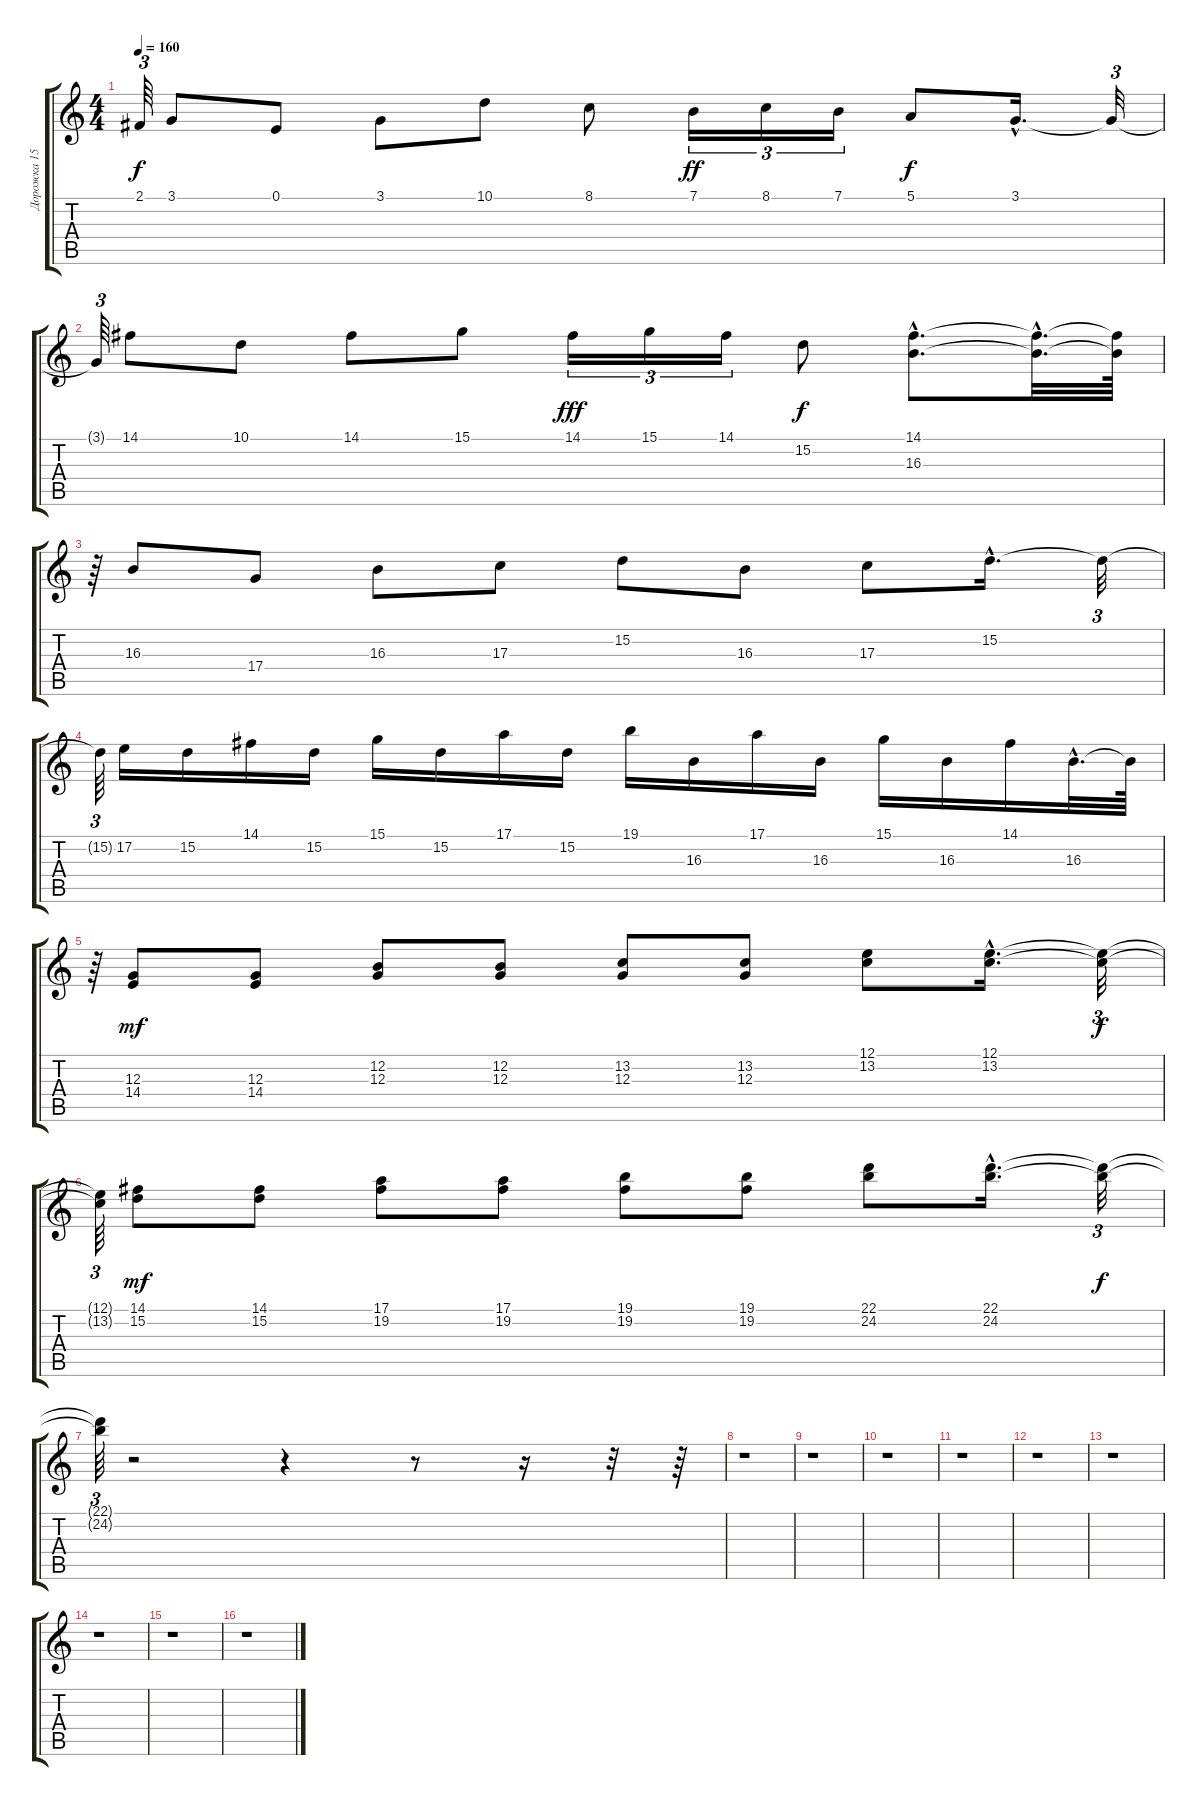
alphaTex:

\track ("Дорожка 15" "Дорожка 15") {instrument flute}
\staff {score tabs}
\tuning (E4 B3 G3 D3 A2 E2) {hide}
\ts (4 4)
\tempo 160
\clef g2
\ks c
2.1{t}.64{tu (3 2) dy f} 3.1.8 0.1.8 3.1.8 10.1.8 8.1.8 7.1.16{tu (3 2) dy ff} 8.1.16{tu (3 2)} 7.1.16{tu (3 2)} 5.1.8{dy f} 3.1{hac}.16{d} 3.1{t}.32{tu (3 2)} |
3.1{t}.64{tu (3 2)} 14.1.8 10.1.8 14.1.8 15.1.8 14.1.16{tu (3 2) dy fff} 15.1.16{tu (3 2)} 14.1.16{tu (3 2)} 15.2.8{dy f} (14.1{hac} 16.3{hac}).8{d} (14.1{hac t} 16.3{hac t}).32{d} (14.1{t} 16.3{t}).64 |
r.64{tu (3 2)} 16.3.8 17.4.8 16.3.8 17.3.8 15.2.8 16.3.8 17.3.8 15.2{hac}.16{d} 15.2{t}.32{tu (3 2)} |
15.2{t}.64{tu (3 2)} 17.2.16 15.2.16 14.1.16 15.2.16 15.1.16 15.2.16 17.1.16 15.2.16 19.1.16 16.3.16 17.1.16 16.3.16 15.1.16 16.3.16 14.1.16 16.3{hac}.32{d} 16.3{t}.64 |
r.64{tu (3 2)} (12.3 14.4).8{dy mf} (12.3 14.4).8 (12.2 12.3).8 (12.2 12.3).8 (13.2 12.3).8 (13.2 12.3).8 (12.1 13.2).8 (12.1{hac} 13.2{hac}).16{d} (12.1{t} 13.2{t}).32{tu (3 2) dy f} |
(12.1{t} 13.2{t}).64{tu (3 2)} (14.1 15.2).8{dy mf} (14.1 15.2).8 (17.1 19.2).8 (17.1 19.2).8 (19.1 19.2).8 (19.1 19.2).8 (22.1 24.2).8 (22.1{hac} 24.2{hac}).16{d} (22.1{t} 24.2{t}).32{tu (3 2) dy f} |
(22.1{t} 24.2{t}).64{tu (3 2)} r.2 r.4 r.8 r.16 r.32 r.64 |
r.1 |
r.1 |
r.1 |
r.1 |
r.1 |
r.1 |
r.1 |
r.1 |
r.1
